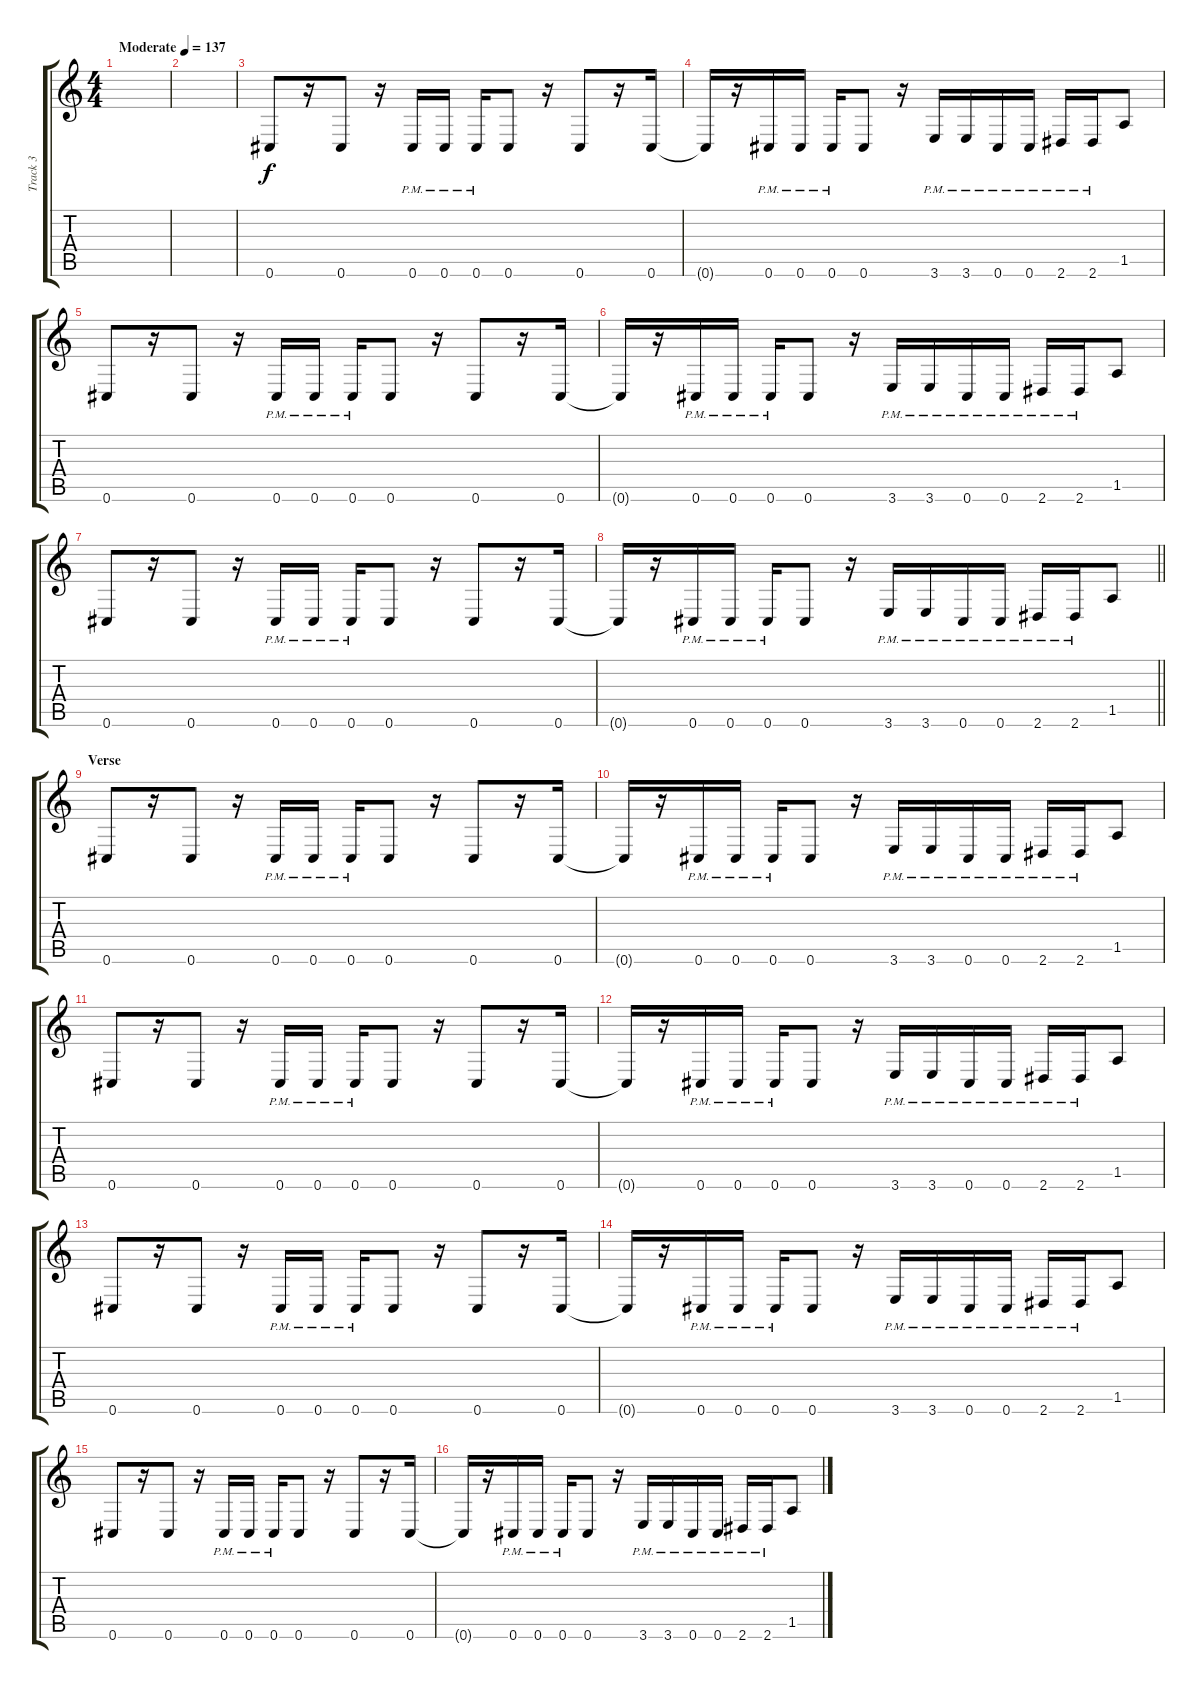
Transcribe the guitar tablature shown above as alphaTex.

\track ("Track 3" "Track 3") {instrument distortionguitar}
\staff {score tabs}
\tuning (Eb4 Bb3 Gb3 Db3 Ab2 Db2) {hide}
\ts (4 4)
\tempo (137 "Moderate")
\clef g2
\ks c
|
|
0.6.8 r.16 0.6.8 r.16 0.6{pm}.16 0.6{pm}.16 0.6{pm}.16 0.6.8 r.16 0.6.8 r.16 0.6.16 |
0.6{t}.16 r.16 0.6{pm}.16 0.6{pm}.16 0.6{pm}.16 0.6.8 r.16 3.6{pm}.16 3.6{pm}.16 0.6{pm}.16 0.6{pm}.16 2.6{pm}.16 2.6{pm}.16 1.5.8 |
0.6.8 r.16 0.6.8 r.16 0.6{pm}.16 0.6{pm}.16 0.6{pm}.16 0.6.8 r.16 0.6.8 r.16 0.6.16 |
0.6{t}.16 r.16 0.6{pm}.16 0.6{pm}.16 0.6{pm}.16 0.6.8 r.16 3.6{pm}.16 3.6{pm}.16 0.6{pm}.16 0.6{pm}.16 2.6{pm}.16 2.6{pm}.16 1.5.8 |
0.6.8 r.16 0.6.8 r.16 0.6{pm}.16 0.6{pm}.16 0.6{pm}.16 0.6.8 r.16 0.6.8 r.16 0.6.16 |
\barLineRight lightlight
0.6{t}.16 r.16 0.6{pm}.16 0.6{pm}.16 0.6{pm}.16 0.6.8 r.16 3.6{pm}.16 3.6{pm}.16 0.6{pm}.16 0.6{pm}.16 2.6{pm}.16 2.6{pm}.16 1.5.8 |
\section ("" "Verse")
0.6.8 r.16 0.6.8 r.16 0.6{pm}.16 0.6{pm}.16 0.6{pm}.16 0.6.8 r.16 0.6.8 r.16 0.6.16 |
0.6{t}.16 r.16 0.6{pm}.16 0.6{pm}.16 0.6{pm}.16 0.6.8 r.16 3.6{pm}.16 3.6{pm}.16 0.6{pm}.16 0.6{pm}.16 2.6{pm}.16 2.6{pm}.16 1.5.8 |
0.6.8 r.16 0.6.8 r.16 0.6{pm}.16 0.6{pm}.16 0.6{pm}.16 0.6.8 r.16 0.6.8 r.16 0.6.16 |
0.6{t}.16 r.16 0.6{pm}.16 0.6{pm}.16 0.6{pm}.16 0.6.8 r.16 3.6{pm}.16 3.6{pm}.16 0.6{pm}.16 0.6{pm}.16 2.6{pm}.16 2.6{pm}.16 1.5.8 |
0.6.8 r.16 0.6.8 r.16 0.6{pm}.16 0.6{pm}.16 0.6{pm}.16 0.6.8 r.16 0.6.8 r.16 0.6.16 |
0.6{t}.16 r.16 0.6{pm}.16 0.6{pm}.16 0.6{pm}.16 0.6.8 r.16 3.6{pm}.16 3.6{pm}.16 0.6{pm}.16 0.6{pm}.16 2.6{pm}.16 2.6{pm}.16 1.5.8 |
0.6.8 r.16 0.6.8 r.16 0.6{pm}.16 0.6{pm}.16 0.6{pm}.16 0.6.8 r.16 0.6.8 r.16 0.6.16 |
0.6{t}.16 r.16 0.6{pm}.16 0.6{pm}.16 0.6{pm}.16 0.6.8 r.16 3.6{pm}.16 3.6{pm}.16 0.6{pm}.16 0.6{pm}.16 2.6{pm}.16 2.6{pm}.16 1.5.8
